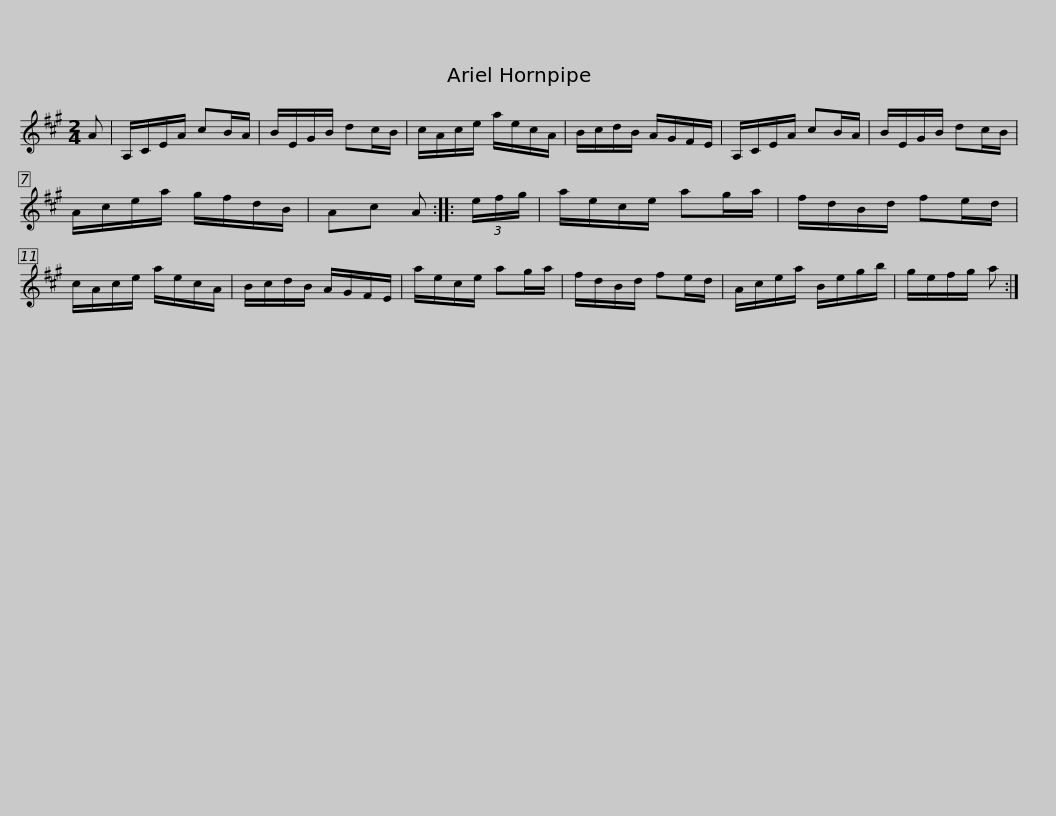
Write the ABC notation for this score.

X:1
L:1/8
M:2/4
I:linebreak $
K:A
V:1 treble
V:1
 A | A,/C/E/A/ cB/A/ | B/E/G/B/ dc/B/ | c/A/c/e/ a/e/c/A/ | B/c/d/B/ A/G/F/E/ | %5
 A,/C/E/A/ cB/A/ | B/E/G/B/ dc/B/ |$ A/c/e/a/ g/f/d/B/ | Ac A :: (3e/f/g/ | %10
 a/e/c/e/ ag/a/ | f/d/B/d/ fe/d/ | c/A/c/e/ a/e/c/A/ | B/c/d/B/ A/G/F/E/ |$ a/e/c/e/ ag/a/ | %15
 f/d/B/d/ fe/d/ | A/c/e/a/ B/e/g/b/ | g/e/f/g/ a :| %18
